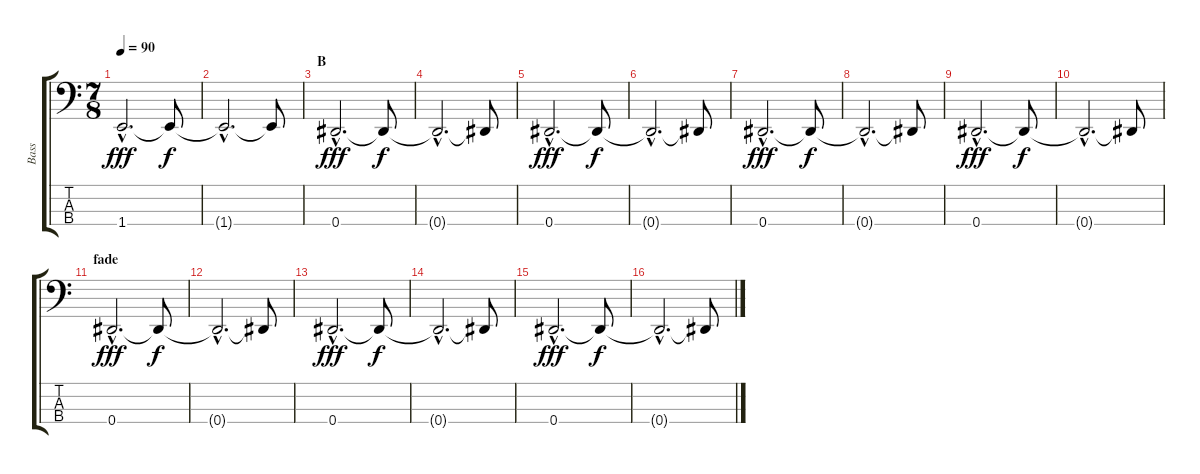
\track ("Bass" "Bass") {instrument electricguitarjazz}
\staff {score tabs}
\tuning (Gb2 Db2 Ab1 Eb1) {hide}
\ts (7 8)
\tempo 90
\clef f4
\ks c
1.4{hac}.2{d dy fff} 1.4{t}.8{dy f} |
1.4{hac t}.2{d} 1.4{t}.8 |
\section ("" "B")
0.4{hac}.2{d dy fff} 0.4{t}.8{dy f} |
0.4{hac t}.2{d} 0.4{t}.8 |
0.4{hac}.2{d dy fff} 0.4{t}.8{dy f} |
0.4{hac t}.2{d} 0.4{t}.8 |
0.4{hac}.2{d dy fff} 0.4{t}.8{dy f} |
0.4{hac t}.2{d} 0.4{t}.8 |
0.4{hac}.2{d dy fff} 0.4{t}.8{dy f} |
0.4{hac t}.2{d} 0.4{t}.8 |
\section ("" "fade")
0.4{hac}.2{d dy fff} 0.4{t}.8{dy f} |
0.4{hac t}.2{d} 0.4{t}.8 |
0.4{hac}.2{d dy fff} 0.4{t}.8{dy f} |
0.4{hac t}.2{d} 0.4{t}.8 |
0.4{hac}.2{d dy fff} 0.4{t}.8{dy f} |
0.4{hac t}.2{d} 0.4{t}.8
